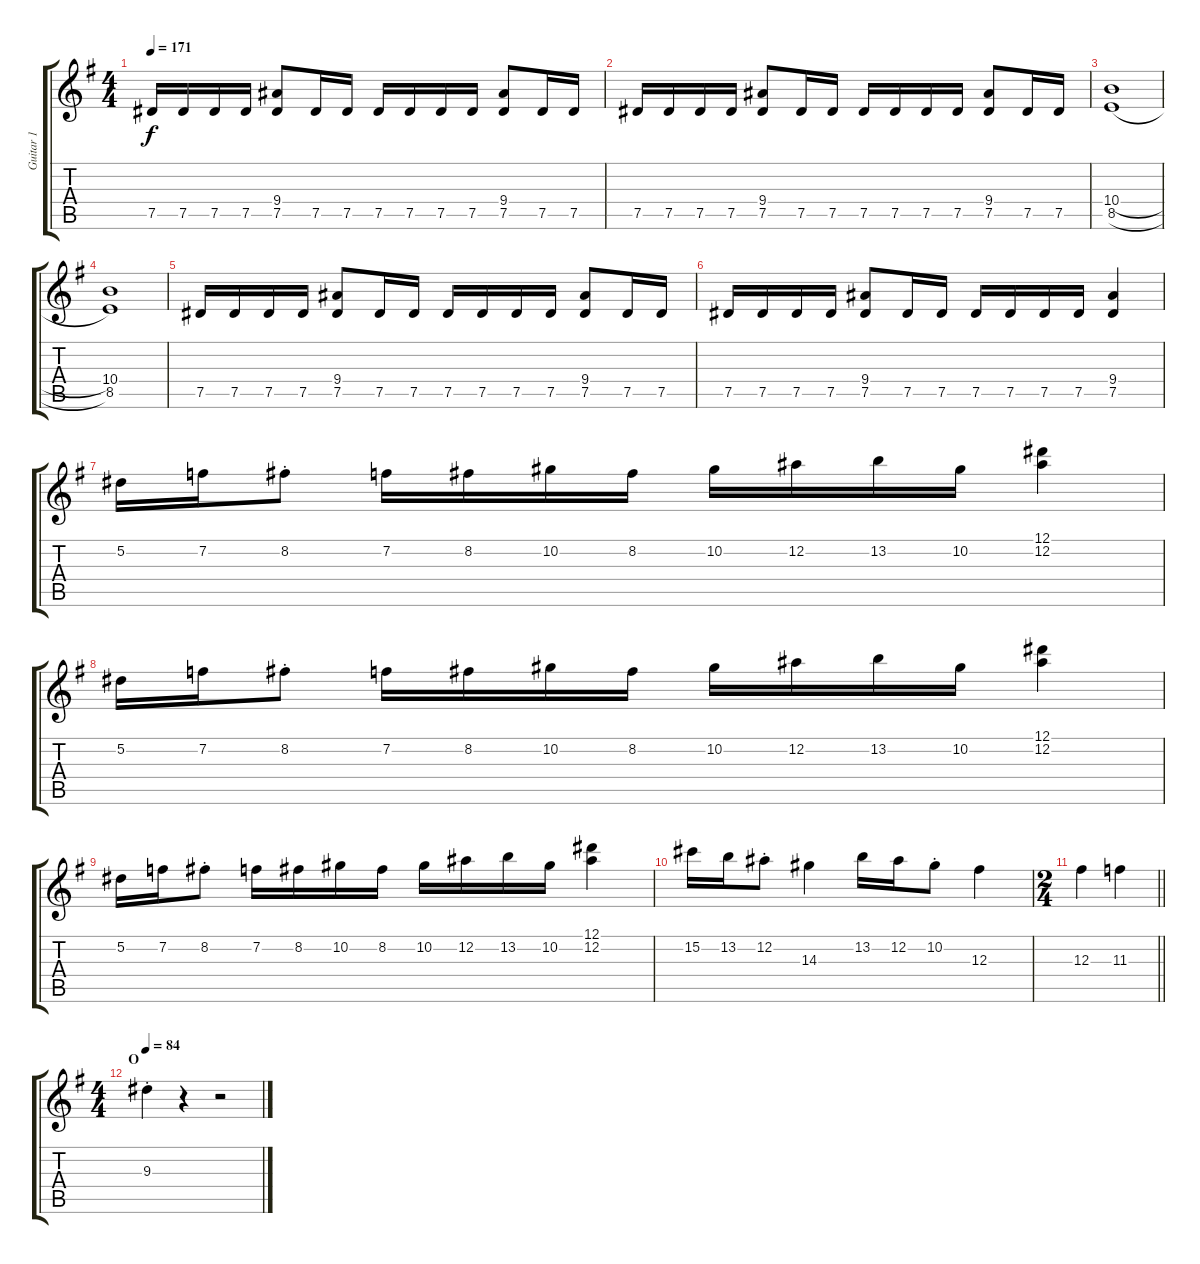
\track ("Guitar 1" "Guitar 1") {instrument acousticguitarsteel}
\staff {score tabs}
\tuning (Eb4 Bb3 Gb3 Db3 Ab2 Eb2) {hide}
\ts (4 4)
\tempo 171
\clef g2
\ks g
7.5.16{dy f} 7.5.16 7.5.16 7.5.16 (9.4 7.5).8 7.5.16 7.5.16 7.5.16 7.5.16 7.5.16 7.5.16 (9.4 7.5).8 7.5.16 7.5.16 |
7.5.16 7.5.16 7.5.16 7.5.16 (9.4 7.5).8 7.5.16 7.5.16 7.5.16 7.5.16 7.5.16 7.5.16 (9.4 7.5).8 7.5.16 7.5.16 |
(10.4{h} 8.5{h}).1 |
(10.4 8.5).1 |
7.5.16 7.5.16 7.5.16 7.5.16 (9.4 7.5).8 7.5.16 7.5.16 7.5.16 7.5.16 7.5.16 7.5.16 (9.4 7.5).8 7.5.16 7.5.16 |
7.5.16 7.5.16 7.5.16 7.5.16 (9.4 7.5).8 7.5.16 7.5.16 7.5.16 7.5.16 7.5.16 7.5.16 (9.4 7.5).4 |
5.2.16 7.2.16 8.2{st}.8 7.2.16 8.2.16 10.2.16 8.2.16 10.2.16 12.2.16 13.2.16 10.2.16 (12.1 12.2).4 |
5.2.16 7.2.16 8.2{st}.8 7.2.16 8.2.16 10.2.16 8.2.16 10.2.16 12.2.16 13.2.16 10.2.16 (12.1 12.2).4 |
5.2.16 7.2.16 8.2{st}.8 7.2.16 8.2.16 10.2.16 8.2.16 10.2.16 12.2.16 13.2.16 10.2.16 (12.1 12.2).4 |
15.2.16 13.2.16 12.2{st}.8 14.3.4 13.2.16 12.2.16 10.2{st}.8 12.3.4 |
\ts (2 4)
\barLineRight lightlight
12.3.4 11.3.4 |
\ts (4 4)
\section ("" "O")
\tempo 84
9.3{st}.4 r.4 r.2
